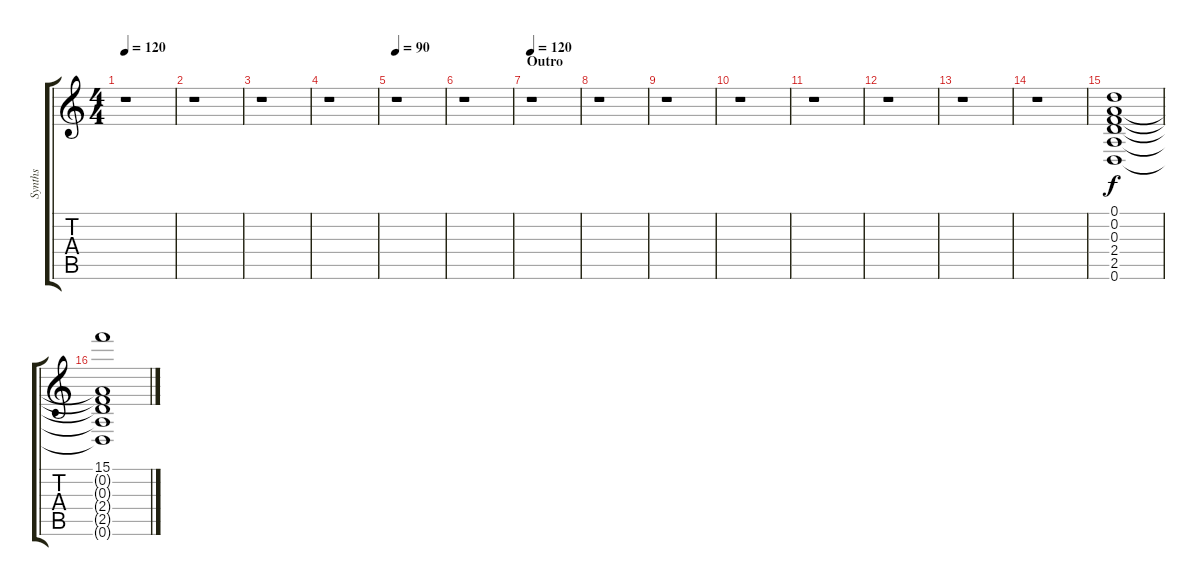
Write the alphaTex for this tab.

\track ("Synths" "Synths") {instrument stringensemble1}
\staff {score tabs}
\tuning (D5 A4 F4 C4 G3 D3) {hide}
\ts (4 4)
\tempo 120
\clef g2
\ks c
r.1{dy f} |
r.1 |
r.1 |
r.1 |
\tempo 90
r.1 |
r.1 |
\section ("" "Outro")
\tempo 120
r.1 |
r.1 |
r.1 |
r.1 |
r.1 |
r.1 |
r.1 |
r.1 |
(0.1 0.2 0.3 2.4 2.5 0.6).1{volume 8} |
(15.1 0.2{t} 0.3{t} 2.4{t} 2.5{t} 0.6{t}).1
